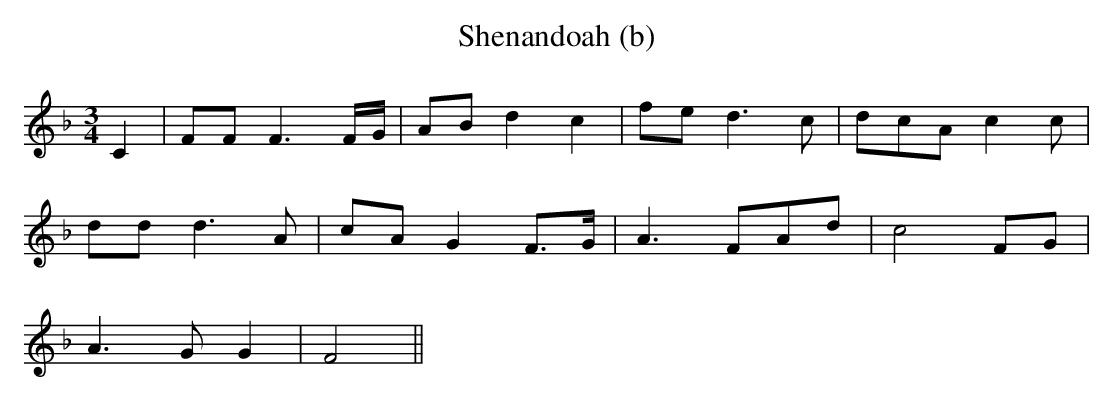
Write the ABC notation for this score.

X:1
T:Shenandoah (b)
M:3/4
L:1/8
K:F
C2|\
FF F3F/G/|AB d2 c2|fe d3 c|dcA c2c|
dd d3A  |cA G2 F>G|A3 FAd |c4 FG|
A3 GG2|F4||
